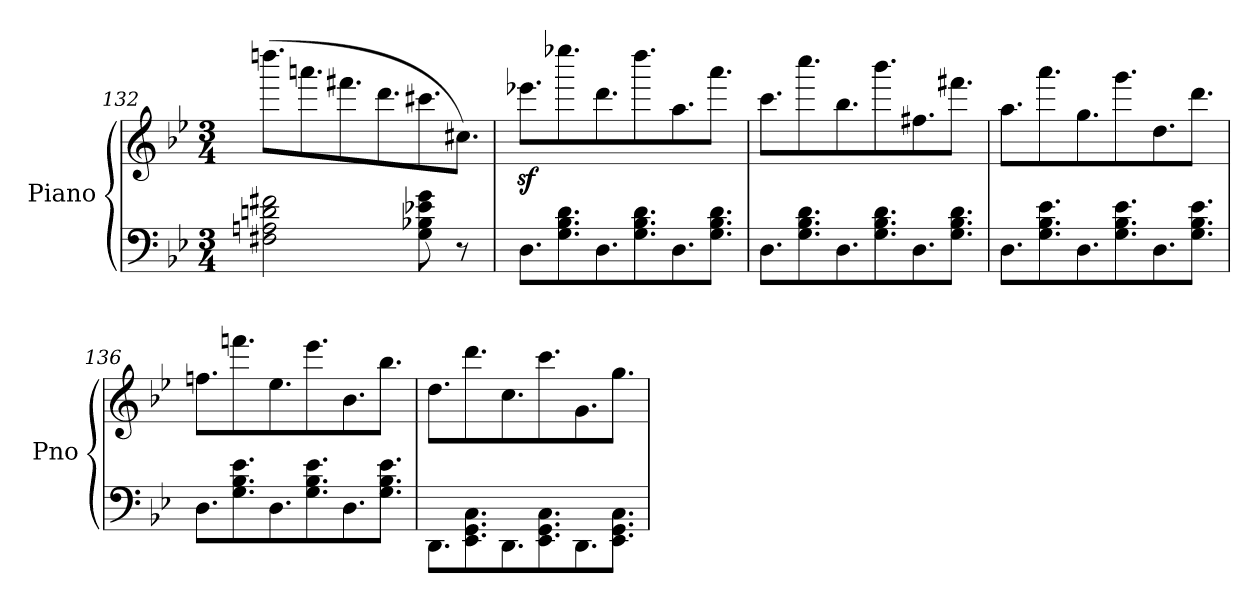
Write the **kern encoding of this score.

**kern	**kern
*part1	*part1
*staff2	*staff1
*I"Piano	*
*I'Pno	*
*clefF4	*clefG2
*k[b-e-]	*k[b-e-]
*B-:	*B-:
*M3/4	*M3/4
*	*Xtuplet
=132	=132
2F#X\ 2An\ 2dn\ 2f#X\	(12.ddddn\L
.	12.aaan\
.	12.fff#X\
.	12.ddd\
8G\ 8B-X\ 8e-X\ 8g\	12.ccc#X\
8r	12.cc#X\J)
!!LO:LB:g=z
=133	=133
*Xtuplet	*
12.D\L	12.eee-Xz<\L
12.G\ 12.B-\ 12.d\	12.eeee-X\
12.D\	12.ddd\
12.G\ 12.B-\ 12.d\	12.dddd\
12.D\	12.aa\
12.G\ 12.B-\ 12.d\J	12.aaa\J
=134	=134
12.D\L	12.ccc\L
12.G\ 12.B-\ 12.d\	12.cccc\
12.D\	12.bb-\
12.G\ 12.B-\ 12.d\	12.bbb-\
12.D\	12.ff#X\
12.G\ 12.B-\ 12.d\J	12.fff#X\J
=135	=135
12.D\L	12.aa\L
12.G\ 12.B-\ 12.e-\	12.aaa\
12.D\	12.gg\
12.G\ 12.B-\ 12.e-\	12.ggg\
12.D\	12.dd\
12.G\ 12.B-\ 12.e-\J	12.ddd\J
=136	=136
12.D\L	12.ffn\L
12.G\ 12.B-\ 12.e-\	12.fffn\
12.D\	12.ee-\
12.G\ 12.B-\ 12.e-\	12.eee-\
12.D\	12.b-\
12.G\ 12.B-\ 12.e-\J	12.bb-\J
=137	=137
12.DD\L	12.dd\L
12.EE-\ 12.GG\ 12.C\	12.ddd\
12.DD\	12.cc\
12.EE-\ 12.GG\ 12.C\	12.ccc\
12.DD\	12.g\
12.EE-\ 12.GG\ 12.C\J	12.gg\J
=	=
*-	*-
